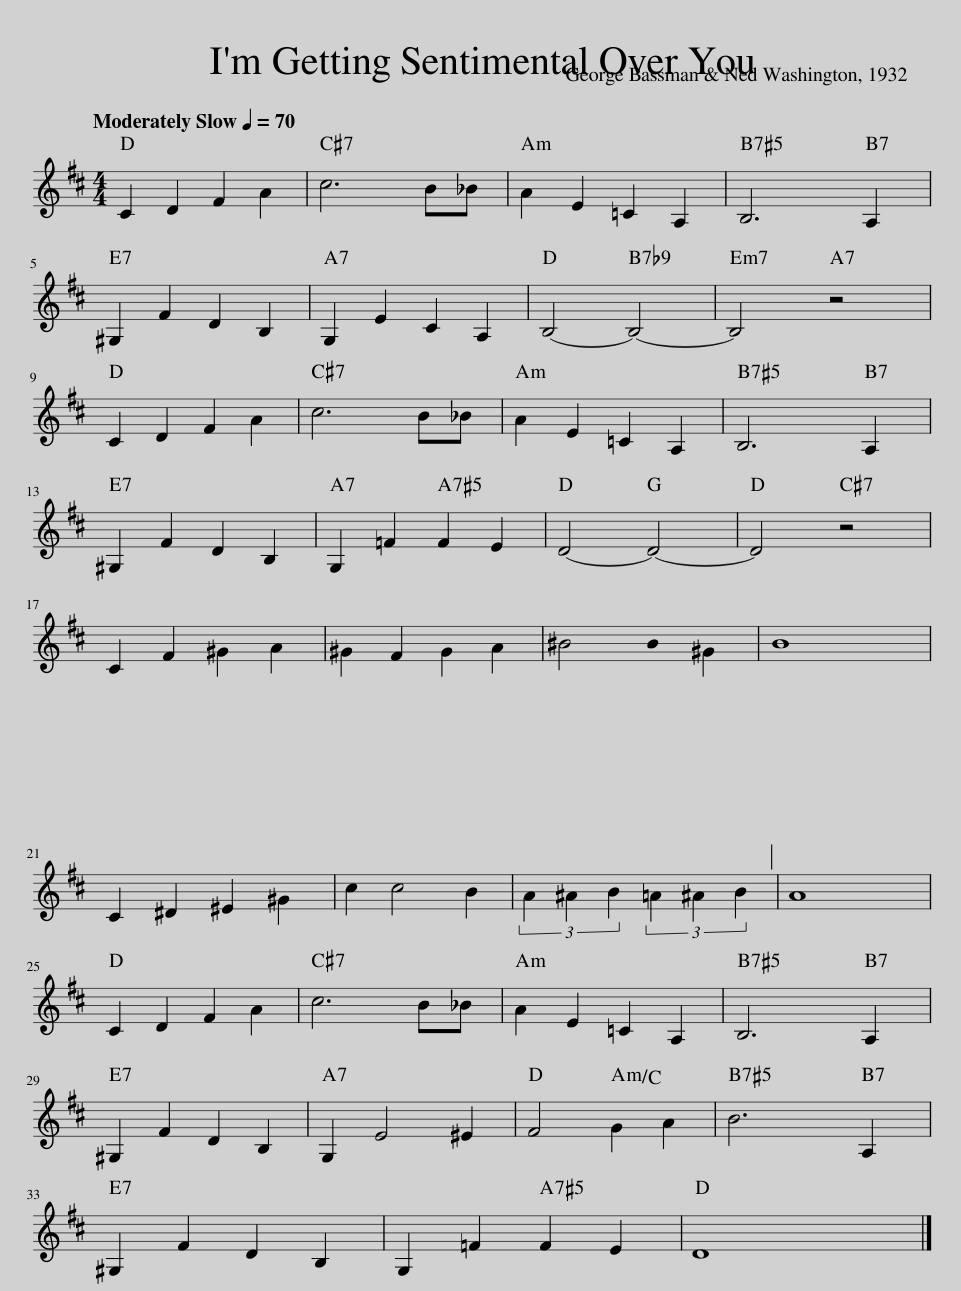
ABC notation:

X:1
L:1/8
Q:1/4=70
M:4/4
I:linebreak $
K:D
V:1 treble
V:1
 C2 D2 F2 A2 | c6 B_B | A2 E2 =C2 A,2 | B,6 A,2 |$ ^G,2 F2 D2 B,2 | %5
 G,2 E2 C2 A,2 | B,4- B,4- | B,4 z4 |$ C2 D2 F2 A2 | c6 B_B | %10
 A2 E2 =C2 A,2 | B,6 A,2 |$ ^G,2 F2 D2 B,2 | G,2 =F2 F2 E2 | D4- D4- | %15
 D4 z4 |$ C2 F2 ^G2 A2 | ^G2 F2 G2 A2 | ^B4 B2 ^G2 | B8 |$ %20
 C2 ^D2 ^E2 ^G2 | c2 c4 B2 | (3A2 ^A2 B2 (3=A2 ^A2 B2 | A8 |$ C2 D2 F2 A2 | %25
 c6 B_B | A2 E2 =C2 A,2 | B,6 A,2 |$ ^G,2 F2 D2 B,2 | G,2 E4 ^E2 | %30
 F4 G2 A2 | B6 A,2 |$ ^G,2 F2 D2 B,2 | G,2 =F2 F2 E2 | D8 |] %35
